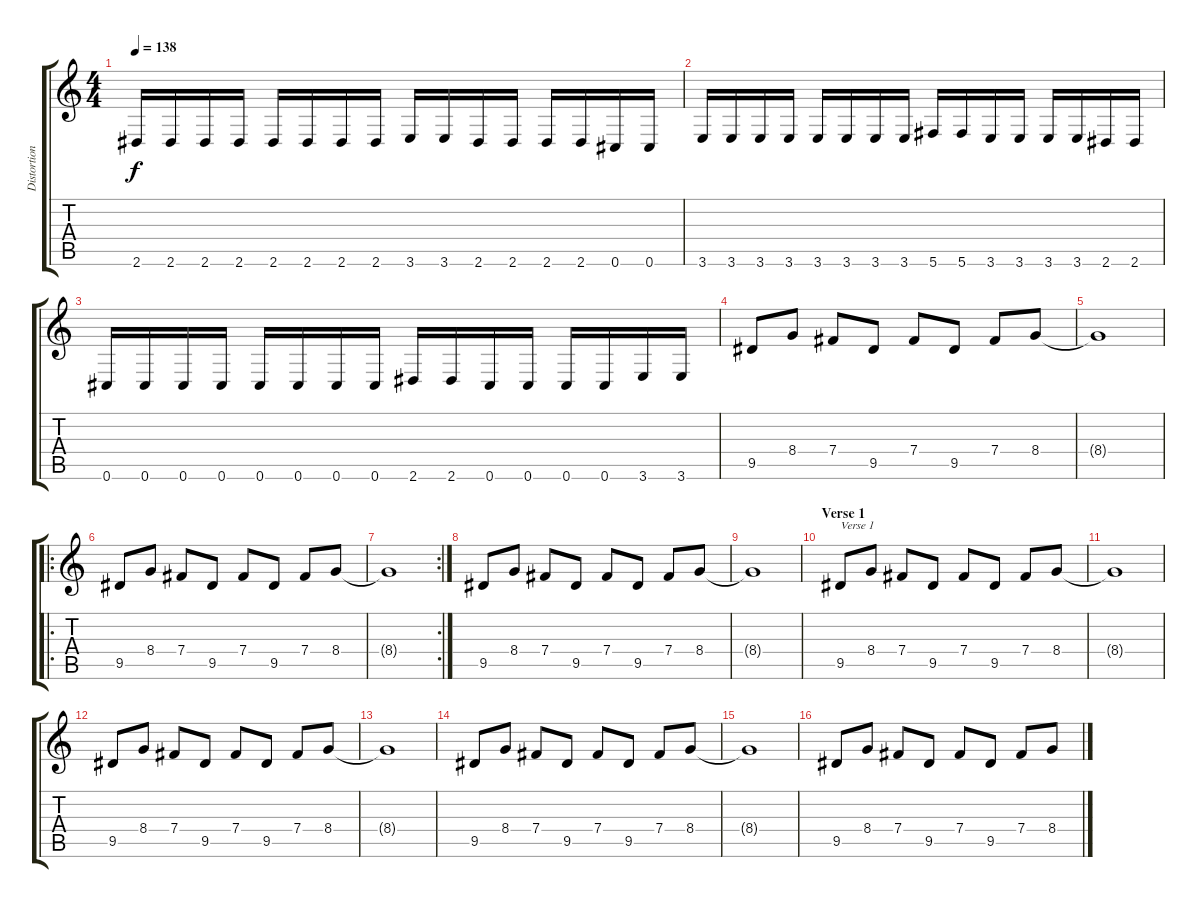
\track ("Distortion guitar 2" "Distortion") {instrument distortionguitar}
\staff {score tabs}
\tuning (Db4 Ab3 E3 B2 Gb2 Db2) {hide}
\ts (4 4)
\tempo 138
\clef g2
\ks c
2.6.16{dy f} 2.6.16 2.6.16 2.6.16 2.6.16 2.6.16 2.6.16 2.6.16 3.6.16 3.6.16 2.6.16 2.6.16 2.6.16 2.6.16 0.6.16 0.6.16 |
3.6.16 3.6.16 3.6.16 3.6.16 3.6.16 3.6.16 3.6.16 3.6.16 5.6.16 5.6.16 3.6.16 3.6.16 3.6.16 3.6.16 2.6.16 2.6.16 |
0.6.16 0.6.16 0.6.16 0.6.16 0.6.16 0.6.16 0.6.16 0.6.16 2.6.16 2.6.16 0.6.16 0.6.16 0.6.16 0.6.16 3.6.16 3.6.16 |
9.5.8 8.4.8 7.4.8 9.5.8 7.4.8 9.5.8 7.4.8 8.4.8 |
8.4{t}.1 |
\ro
9.5.8 8.4.8 7.4.8 9.5.8 7.4.8 9.5.8 7.4.8 8.4.8 |
\rc 2
8.4{t}.1 |
9.5.8 8.4.8 7.4.8 9.5.8 7.4.8 9.5.8 7.4.8 8.4.8 |
8.4{t}.1 |
\section ("" "Verse 1")
9.5.8{txt "Verse 1"} 8.4.8 7.4.8 9.5.8 7.4.8 9.5.8 7.4.8 8.4.8 |
8.4{t}.1 |
9.5.8 8.4.8 7.4.8 9.5.8 7.4.8 9.5.8 7.4.8 8.4.8 |
8.4{t}.1 |
9.5.8 8.4.8 7.4.8 9.5.8 7.4.8 9.5.8 7.4.8 8.4.8 |
8.4{t}.1 |
9.5.8 8.4.8 7.4.8 9.5.8 7.4.8 9.5.8 7.4.8 8.4.8
